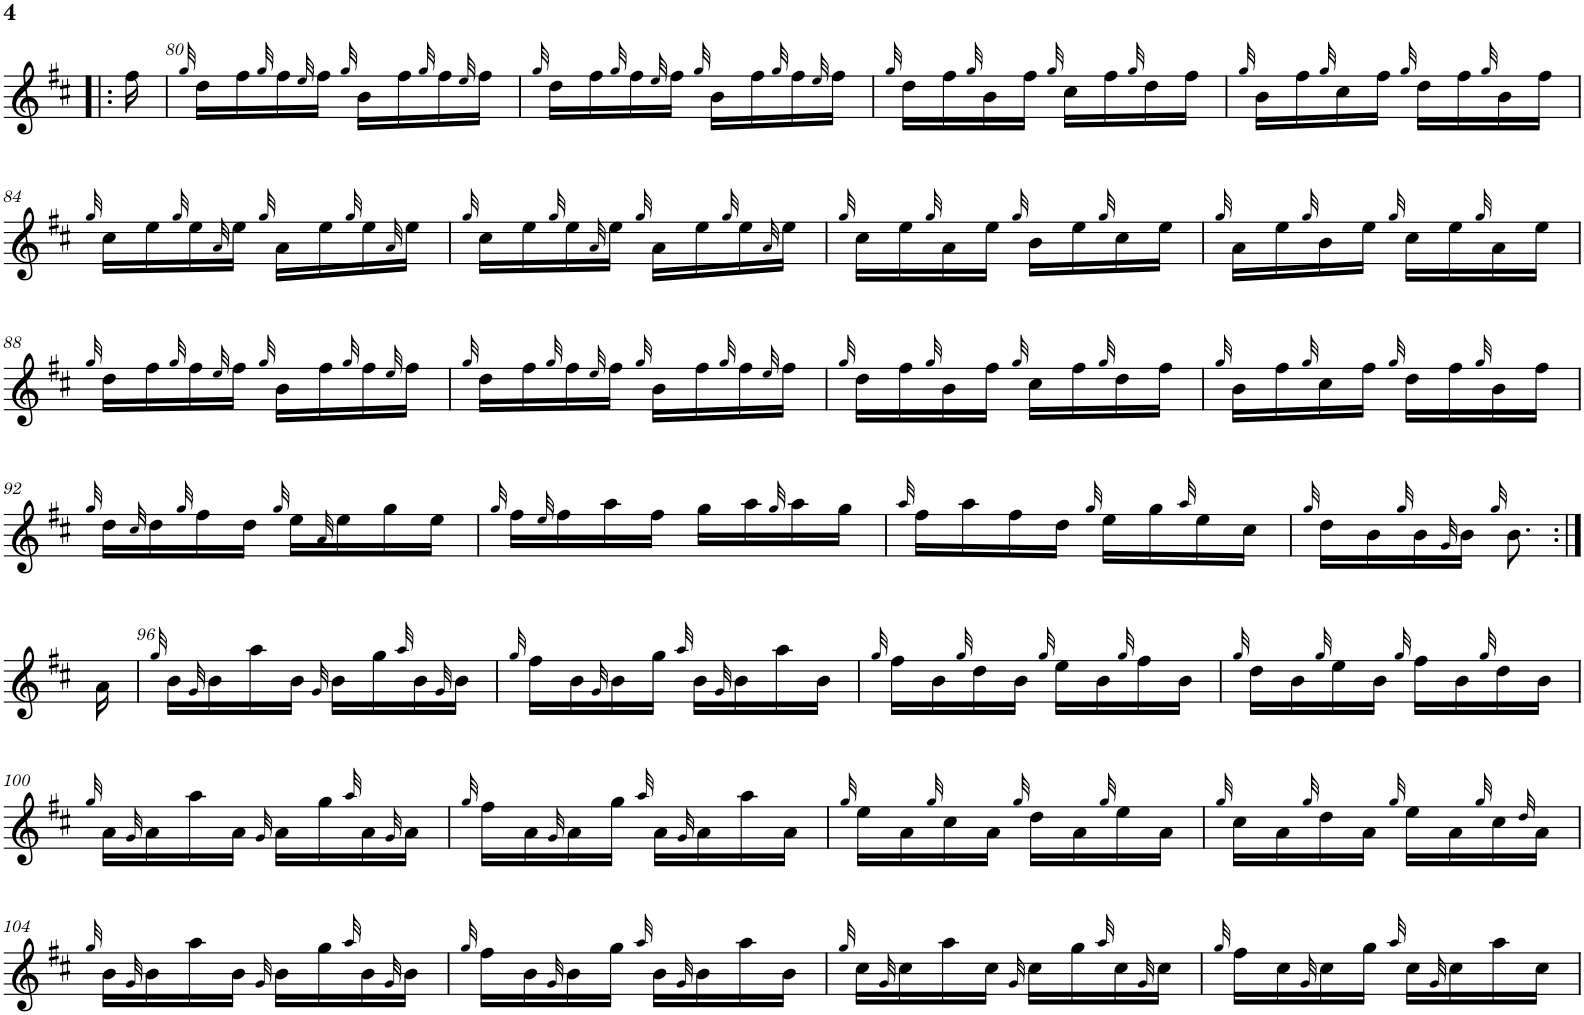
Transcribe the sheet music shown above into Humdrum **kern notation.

**kern
*part1
*staff1
*I"Bagpipe
*I'Bag
!!LO:PB:g=z
*clefG2
*k[f#c#]
*M2/4
=79X3!|:
16ff#\
=80
32qgg/
16dd\LL
16ff#\
32qgg/
16ff#\
32qee/
16ff#\JJ
32qgg/
16b\LL
16ff#\
32qgg/
16ff#\
32qee/
16ff#\JJ
=81
32qgg/
16dd\LL
16ff#\
32qgg/
16ff#\
32qee/
16ff#\JJ
32qgg/
16b\LL
16ff#\
32qgg/
16ff#\
32qee/
16ff#\JJ
=82
32qgg/
16dd\LL
16ff#\
32qgg/
16b\
16ff#\JJ
32qgg/
16cc#\LL
16ff#\
32qgg/
16dd\
16ff#\JJ
=83
32qgg/
16b\LL
16ff#\
32qgg/
16cc#\
16ff#\JJ
32qgg/
16dd\LL
16ff#\
32qgg/
16b\
16ff#\JJ
!!LO:LB:g=z
=84
32qgg/
16cc#\LL
16ee\
32qgg/
16ee\
32qa/
16ee\JJ
32qgg/
16a\LL
16ee\
32qgg/
16ee\
32qa/
16ee\JJ
=85
32qgg/
16cc#\LL
16ee\
32qgg/
16ee\
32qa/
16ee\JJ
32qgg/
16a\LL
16ee\
32qgg/
16ee\
32qa/
16ee\JJ
=86
32qgg/
16cc#\LL
16ee\
32qgg/
16a\
16ee\JJ
32qgg/
16b\LL
16ee\
32qgg/
16cc#\
16ee\JJ
=87
32qgg/
16a\LL
16ee\
32qgg/
16b\
16ee\JJ
32qgg/
16cc#\LL
16ee\
32qgg/
16a\
16ee\JJ
!!LO:LB:g=z
=88
32qgg/
16dd\LL
16ff#\
32qgg/
16ff#\
32qee/
16ff#\JJ
32qgg/
16b\LL
16ff#\
32qgg/
16ff#\
32qee/
16ff#\JJ
=89
32qgg/
16dd\LL
16ff#\
32qgg/
16ff#\
32qee/
16ff#\JJ
32qgg/
16b\LL
16ff#\
32qgg/
16ff#\
32qee/
16ff#\JJ
=90
32qgg/
16dd\LL
16ff#\
32qgg/
16b\
16ff#\JJ
32qgg/
16cc#\LL
16ff#\
32qgg/
16dd\
16ff#\JJ
=91
32qgg/
16b\LL
16ff#\
32qgg/
16cc#\
16ff#\JJ
32qgg/
16dd\LL
16ff#\
32qgg/
16b\
16ff#\JJ
!!LO:LB:g=z
=92
32qgg/
16dd\LL
32qcc#/
16dd\
32qgg/
16ff#\
16dd\JJ
32qgg/
16ee\LL
32qa/
16ee\
16gg\
16ee\JJ
=93
32qgg/
16ff#\LL
32qee/
16ff#\
16aa\
16ff#\JJ
16gg\LL
16aa\
32qgg/
16aa\
16gg\JJ
=94
32qaa/
16ff#\LL
16aa\
16ff#\
16dd\JJ
32qgg/
16ee\LL
16gg\
32qaa/
16ee\
16cc#\JJ
=95
32qgg/
16dd\LL
16b\
32qgg/
16b\
32qg/
16b\JJ
32qgg/
8.b\
!!LO:LB:g=z
=95X4:|!
16a\
=96
32qgg/
16b\LL
32qg/
16b\
16aa\
16b\JJ
32qg/
16b\LL
16gg\
32qaa/
16b\
32qg/
16b\JJ
=97
32qgg/
16ff#\LL
16b\
32qg/
16b\
16gg\JJ
32qaa/
16b\LL
32qg/
16b\
16aa\
16b\JJ
=98
32qgg/
16ff#\LL
16b\
32qgg/
16dd\
16b\JJ
32qgg/
16ee\LL
16b\
32qgg/
16ff#\
16b\JJ
=99
32qgg/
16dd\LL
16b\
32qgg/
16ee\
16b\JJ
32qgg/
16ff#\LL
16b\
32qgg/
16dd\
16b\JJ
!!LO:LB:g=z
=100
32qgg/
16a\LL
32qg/
16a\
16aa\
16a\JJ
32qg/
16a\LL
16gg\
32qaa/
16a\
32qg/
16a\JJ
=101
32qgg/
16ff#\LL
16a\
32qg/
16a\
16gg\JJ
32qaa/
16a\LL
32qg/
16a\
16aa\
16a\JJ
=102
32qgg/
16ee\LL
16a\
32qgg/
16cc#\
16a\JJ
32qgg/
16dd\LL
16a\
32qgg/
16ee\
16a\JJ
=103
32qgg/
16cc#\LL
16a\
32qgg/
16dd\
16a\JJ
32qgg/
16ee\LL
16a\
32qgg/
16cc#\
32qdd/
16a\JJ
!!LO:LB:g=z
=104
32qgg/
16b\LL
32qg/
16b\
16aa\
16b\JJ
32qg/
16b\LL
16gg\
32qaa/
16b\
32qg/
16b\JJ
=105
32qgg/
16ff#\LL
16b\
32qg/
16b\
16gg\JJ
32qaa/
16b\LL
32qg/
16b\
16aa\
16b\JJ
=106
32qgg/
16cc#\LL
32qg/
16cc#\
16aa\
16cc#\JJ
32qg/
16cc#\LL
16gg\
32qaa/
16cc#\
32qg/
16cc#\JJ
=107
32qgg/
16ff#\LL
16cc#\
32qg/
16cc#\
16gg\JJ
32qaa/
16cc#\LL
32qg/
16cc#\
16aa\
16cc#\JJ
=
*-
